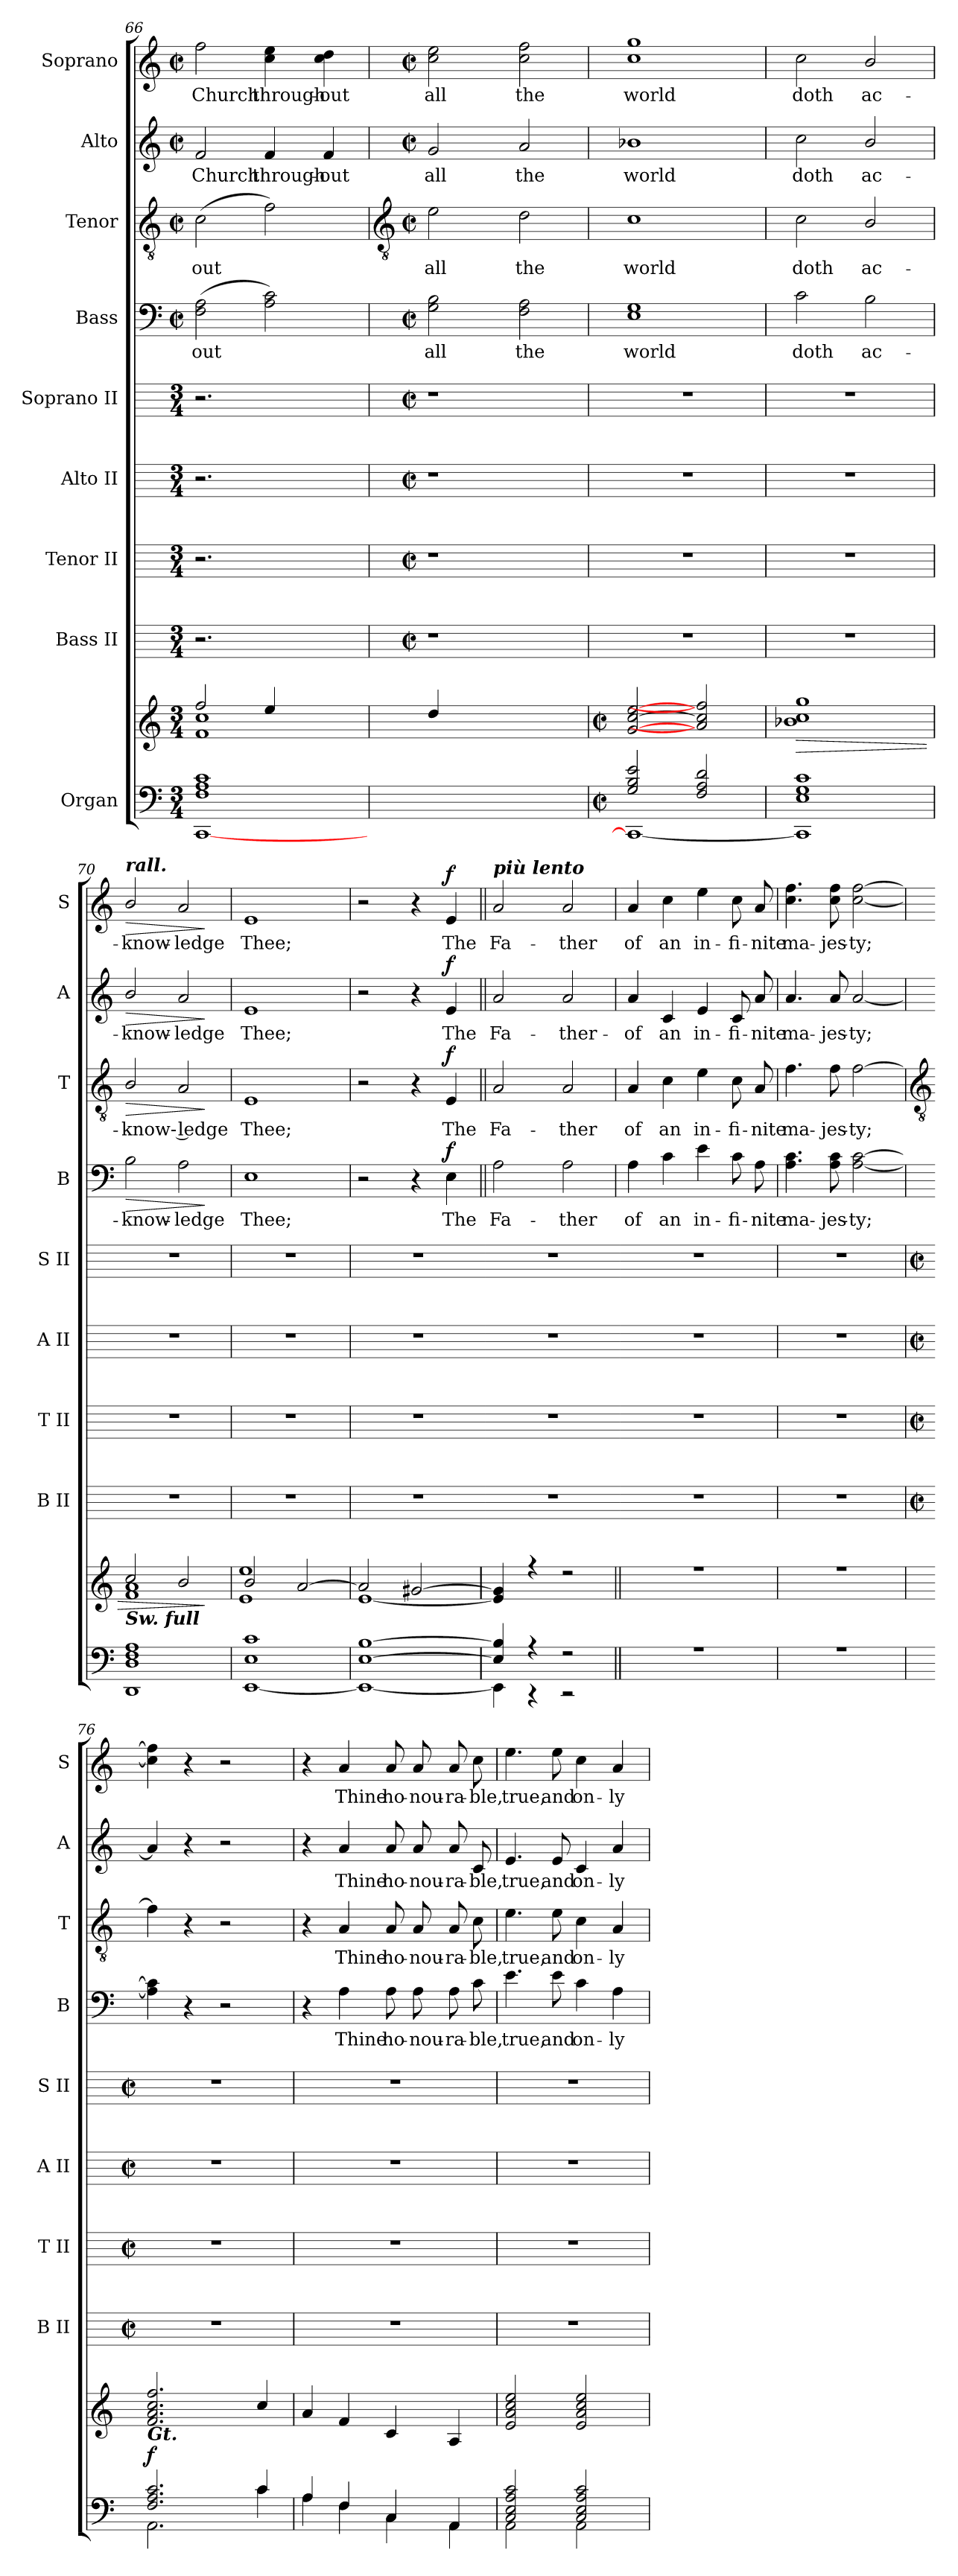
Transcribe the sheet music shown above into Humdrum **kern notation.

**kern	**kern	**dynam	**kern	**kern	**kern	**kern	**kern	**text	**dynam	**kern	**text	**dynam	**kern	**text	**dynam	**kern	**text	**dynam
*part9	*part9	*part9	*part8	*part7	*part6	*part5	*part4	*part4	*part4	*part3	*part3	*part3	*part2	*part2	*part2	*part1	*part1	*part1
*staff10	*staff9	*staff9/10	*staff8	*staff7	*staff6	*staff5	*staff4	*staff4	*staff4	*staff3	*staff3	*staff3	*staff2	*staff2	*staff2	*staff1	*staff1	*staff1
*I"Organ	*	*	*I"Bass II	*I"Tenor II	*I"Alto II	*I"Soprano II	*I"Bass	*	*	*I"Tenor	*	*	*I"Alto	*	*	*I"Soprano	*	*
*	*	*	*I'B II	*I'T II	*I'A II	*I'S II	*I'B	*	*	*I'T	*	*	*I'A	*	*	*I'S	*	*
*clefF4	*clefG2	*	*	*	*	*	*clefF4	*	*	*clefGv2	*	*	*clefG2	*	*	*clefG2	*	*
*k[]	*k[]	*	*	*	*	*	*k[]	*	*	*k[]	*	*	*k[]	*	*	*k[]	*	*
*C:	*C:	*	*	*	*	*	*C:	*	*	*C:	*	*	*C:	*	*	*C:	*	*
*M3/4	*M3/4	*	*M3/4	*M3/4	*M3/4	*M3/4	*M2/2	*	*	*M2/2	*	*	*M2/2	*	*	*M2/2	*	*
*	*	*	*	*	*	*	*met(c|)	*	*	*met(c|)	*	*	*met(c|)	*	*	*met(c|)	*	*
=66	=66	=66	=66	=66	=66	=66	=66	=66	=66	=66	=66	=66	=66	=66	=66	=66	=66	=66
*^	*^	*	*	*	*	*	*	*	*	*	*	*	*	*	*	*	*	*
!	!	!	!	!	!	!	!	!	!	!LO:LY:b	!	!	!LO:LY:b	!	!	!LO:LY:b	!	!	!LO:LY:b	!
1F/ 1A/ 1c/	[1CC\	2ff/	1f\ 1cc\	.	2.r	2.r	2.r	2.r	(>2F 2A	out	.	(>2c	out	.	2f	Church	.	2ff	Church	.
!	!	!	!	!	!	!	!	!	!	!	!	!	!	!	!	!LO:LY:b	!	!	!LO:LY:b	!
.	.	4ee/	.	.	.	.	.	.	2A 2c)	.	.	2f)	.	.	4f	through-	.	4cc 4ee	through-	.
!	!	!	!	!	!	!	!	!	!	!	!	!	!	!	!	!LO:LY:b	!	!	!LO:LY:b	!
.	.	4ryy	.	.	4ryy	4ryy	4ryy	4ryy	.	.	.	.	.	.	4f	-out	.	4cc 4dd	-out	.
*v	*v	*	*	*	*	*	*	*	*	*	*	*	*	*	*	*	*	*	*	*
*	*v	*v	*	*	*	*	*	*	*	*	*	*	*	*	*	*	*	*	*
!!LO:LB:g=z
=67	=67	=67	=67	=67	=67	=67	=67	=67	=67	=67	=67	=67	=67	=67	=67	=67	=67	=67
*	*	*	*	*	*	*	*	*	*	*clefGv2	*	*	*	*	*	*	*	*
*	*	*	*M2/2	*M2/2	*M2/2	*M2/2	*M2/2	*	*	*M2/2	*	*	*M2/2	*	*	*M2/2	*	*
*	*	*	*met(c|)	*met(c|)	*met(c|)	*met(c|)	*met(c|)	*	*	*met(c|)	*	*	*met(c|)	*	*	*met(c|)	*	*
!	!	!	!	!	!	!	!	!LO:LY:b	!	!	!LO:LY:b	!	!	!LO:LY:b	!	!	!LO:LY:b	!
1ryy	4dd/	.	1r	1r	1r	1r	2G 2B	all	.	2e	all	.	2g	all	.	2cc 2ee	all	.
.	2.ryy	.	.	.	.	.	.	.	.	.	.	.	.	.	.	.	.	.
!	!	!	!	!	!	!	!	!LO:LY:b	!	!	!LO:LY:b	!	!	!LO:LY:b	!	!	!LO:LY:b	!
.	.	.	.	.	.	.	2F 2A	the	.	2d	the	.	2a	the	.	2cc 2ff	the	.
!!LO:LB:g=z
=68	=68	=68	=68	=68	=68	=68	=68	=68	=68	=68	=68	=68	=68	=68	=68	=68	=68	=68
*M2/2	*M2/2	*	*	*	*	*	*	*	*	*	*	*	*	*	*	*	*	*
*met(c|)	*met(c|)	*	*	*	*	*	*	*	*	*	*	*	*	*	*	*	*	*
*^	*^	*	*	*	*	*	*	*	*	*	*	*	*	*	*	*	*	*
!	!	!	!	!	!	!	!	!	!	!LO:LY:b	!	!	!LO:LY:b	!	!	!LO:LY:b	!	!	!LO:LY:b	!
2G/ 2B/ 2e/	1CC\_	[2g/ [2cc/ [2ee/	1ryy	.	1r	1r	1r	1r	1E 1G	world	.	1c	world	.	1b-X	world	.	1cc 1gg	world	.
2F/ 2A/ 2d/	.	2a/] 2cc/] 2ff/]	.	.	.	.	.	.	.	.	.	.	.	.	.	.	.	.	.	.
=69	=69	=69	=69	=69	=69	=69	=69	=69	=69	=69	=69	=69	=69	=69	=69	=69	=69	=69	=69	=69
!	!	!	!	!LO:HP:b	!	!	!	!	!	!LO:LY:b	!	!	!LO:LY:b	!	!	!LO:LY:b	!	!	!LO:LY:b	!
1E/ 1G/ 1c/	1CC\]	1gg/	1b-X\ 1cc\	>	1r	1r	1r	1r	2c	doth	.	2c	doth	.	2cc	doth	.	2cc	doth	.
!	!	!	!	!	!	!	!	!	!	!LO:LY:b	!	!	!LO:LY:b	!	!	!LO:LY:b	!	!	!LO:LY:b	!
.	.	.	.	.	.	.	.	.	2B	ac-	.	2B/	ac-	.	2b/	ac-	.	2b/	ac-	.
=70	=70	=70	=70	=70	=70	=70	=70	=70	=70	=70	=70	=70	=70	=70	=70	=70	=70	=70	=70	=70
!	!	!	!	!	!	!	!	!	!	!	!	!	!	!	!	!	!	!LO:TX:a:Bi:t=rall.	!	!
!	!	!LO:TX:b:Bi:t=Sw. full	!	!	!	!	!	!	!	!	!	!	!	!	!	!	!	!	!	!
!	!	!	!	!	!	!	!	!	!	!LO:LY:b	!LO:HP:b	!	!LO:LY:b	!LO:HP:b	!	!LO:LY:b	!LO:HP:b	!	!LO:LY:b	!LO:HP:b
1D/ 1F/ 1A/	1DD\	2cc/	1f\ 1a\	.	1r	1r	1r	1r	2B	-know-	>	2B/	-know- ledge	>	2b/	-know-	>	2b/	-know-	>
!	!	!	!	!	!	!	!	!	!	!LO:LY:b	!	!	!	!	!	!LO:LY:b	!	!	!LO:LY:b	!
.	.	2b/	.	.	.	.	.	.	2A	-ledge	.	2A	.	.	2a	-ledge	.	2a	-ledge	.
*v	*v	*	*	*	*	*	*	*	*	*	*	*	*	*	*	*	*	*	*	*
*	*v	*v	*	*	*	*	*	*	*	*	*	*	*	*	*	*	*	*	*
.	.	]	.	.	.	.	.	.	]	.	.	]	.	.	]	.	.	]
=71	=71	=71	=71	=71	=71	=71	=71	=71	=71	=71	=71	=71	=71	=71	=71	=71	=71	=71
*^	*^	*	*	*	*	*	*	*	*	*	*	*	*	*	*	*	*	*
!	!	!	!	!	!	!	!	!	!	!LO:LY:b	!	!	!LO:LY:b	!	!	!LO:LY:b	!	!	!LO:LY:b	!
1E/ 1c/	[1EE\	2b/	1e\ 1ee\	.	1r	1r	1r	1r	1E	Thee;	.	1E	Thee;	.	1e	Thee;	.	1e	Thee;	.
.	.	[2a/	.	.	.	.	.	.	.	.	.	.	.	.	.	.	.	.	.	.
=72	=72	=72	=72	=72	=72	=72	=72	=72	=72	=72	=72	=72	=72	=72	=72	=72	=72	=72	=72	=72
[1E/ [1B/	1EE\_	2a/]	[1e\	.	1r	1r	1r	1r	2r	.	.	2r	.	.	2r	.	.	2r	.	.
.	.	[2g#X/	.	.	.	.	.	.	4r	.	.	4r	.	.	4r	.	.	4r	.	.
!	!	!	!	!	!	!	!	!	!	!LO:LY:b	!LO:DY:b	!	!LO:LY:b	!LO:DY:b	!	!LO:LY:b	!LO:DY:b	!	!LO:LY:b	!LO:DY:b
.	.	.	.	.	.	.	.	.	4E	The	f	4E	The	f	4e	The	f	4e	The	f
=73	=73	=73	=73	=73||	=73||	=73||	=73||	=73||	=73||	=73||	=73||	=73||	=73||	=73||	=73||	=73||	=73||	=73||	=73||	=73||
!	!	!	!	!	!	!	!	!	!	!	!	!	!	!	!	!	!	!LO:TX:a:Bi:t=più lento	!	!
!	!	!	!	!	!	!	!	!	!	!LO:LY:b	!	!	!LO:LY:b	!	!	!LO:LY:b	!	!	!LO:LY:b	!
4E/] 4B/]	4EE\]	4e/] 4g#/]	1ryy	.	1r	1r	1r	1r	2A	Fa-	.	2A	Fa-	.	2a	Fa-	.	2a	Fa-	.
4r	4r	4r	.	.	.	.	.	.	.	.	.	.	.	.	.	.	.	.	.	.
!	!	!	!	!	!	!	!	!	!	!LO:LY:b	!	!	!LO:LY:b	!	!	!LO:LY:b	!	!	!LO:LY:b	!
2r	2r	2r	.	.	.	.	.	.	2A	-ther	.	2A	-ther	.	2a	-ther-	.	2a	-ther	.
=74||	=74||	=74||	=74||	=74	=74	=74	=74	=74	=74	=74	=74	=74	=74	=74	=74	=74	=74	=74	=74	=74
!	!	!	!	!	!	!	!	!	!	!LO:LY:b	!	!	!LO:LY:b	!	!	!LO:LY:b	!	!	!LO:LY:b	!
1r	1ryy	1r	1ryy	.	1r	1r	1r	1r	4A	of	.	4A	of	.	4a	-of	.	4a	of	.
!	!	!	!	!	!	!	!	!	!	!LO:LY:b	!	!	!LO:LY:b	!	!	!LO:LY:b	!	!	!LO:LY:b	!
.	.	.	.	.	.	.	.	.	4c	an	.	4c	an	.	4c	an	.	4cc	an	.
!	!	!	!	!	!	!	!	!	!	!LO:LY:b	!	!	!LO:LY:b	!	!	!LO:LY:b	!	!	!LO:LY:b	!
.	.	.	.	.	.	.	.	.	4e	in-	.	4e	in-	.	4e	in-	.	4ee	in-	.
!	!	!	!	!	!	!	!	!	!	!LO:LY:b	!	!	!LO:LY:b	!	!	!LO:LY:b	!	!	!LO:LY:b	!
.	.	.	.	.	.	.	.	.	8c	-fi-	.	8c	-fi-	.	8c	-fi-	.	8cc	-fi-	.
!	!	!	!	!	!	!	!	!	!	!LO:LY:b	!	!	!LO:LY:b	!	!	!LO:LY:b	!	!	!LO:LY:b	!
.	.	.	.	.	.	.	.	.	8A	-nite	.	8A	-nite	.	8a	-nite	.	8a	-nite	.
=75	=75	=75	=75	=75	=75	=75	=75	=75	=75	=75	=75	=75	=75	=75	=75	=75	=75	=75	=75	=75
!	!	!	!	!	!	!	!	!	!	!LO:LY:b	!	!	!LO:LY:b	!	!	!LO:LY:b	!	!	!LO:LY:b	!
1r	1ryy	1r	1ryy	.	1r	1r	1r	1r	4.A 4.c	ma-	.	4.f	ma-	.	4.a	ma-	.	4.cc 4.ff	ma-	.
!	!	!	!	!	!	!	!	!	!	!LO:LY:b	!	!	!LO:LY:b	!	!	!LO:LY:b	!	!	!LO:LY:b	!
.	.	.	.	.	.	.	.	.	8A 8c	-jes-	.	8f	-jes-	.	8a	-jes-	.	8cc 8ff	-jes-	.
!	!	!	!	!	!	!	!	!	!	!LO:LY:b	!	!	!LO:LY:b	!	!	!LO:LY:b	!	!	!LO:LY:b	!
.	.	.	.	.	.	.	.	.	[2A [2c	-ty;	.	[2f	-ty;	.	[2a	-ty;	.	[2cc [2ff	-ty;	.
!!LO:LB:g=z
=76	=76	=76	=76	=76	=76	=76	=76	=76	=76	=76	=76	=76	=76	=76	=76	=76	=76	=76	=76	=76
*	*	*	*	*	*	*	*	*	*	*	*	*clefGv2	*	*	*	*	*	*	*	*
*	*	*	*	*	*M2/2	*M2/2	*M2/2	*M2/2	*	*	*	*	*	*	*	*	*	*	*	*
*	*	*	*	*	*met(c|)	*met(c|)	*met(c|)	*met(c|)	*	*	*	*	*	*	*	*	*	*	*	*
!	!	!LO:TX:b:Bi:t=Gt.	!	!	!	!	!	!	!	!	!	!	!	!	!	!	!	!	!	!
!	!	!	!	!LO:DY:a=2	!	!	!	!	!	!	!	!	!	!	!	!	!	!	!	!
2.F/ 2.A/ 2.c/	2.AA\	2.f/ 2.a/ 2.cc/ 2.ff/	1ryy	f	1r	1r	1r	1r	4A] 4c]	.	.	4f]	.	.	4a]	.	.	4cc] 4ff]	.	.
.	.	.	.	.	.	.	.	.	4r	.	.	4r	.	.	4r	.	.	4r	.	.
.	.	.	.	.	.	.	.	.	2r	.	.	2r	.	.	2r	.	.	2r	.	.
4c/	4c\	4cc/	.	.	.	.	.	.	.	.	.	.	.	.	.	.	.	.	.	.
*	*	*v	*v	*	*	*	*	*	*	*	*	*	*	*	*	*	*	*	*	*
!!LO:LB:g=z
=77	=77	=77	=77	=77	=77	=77	=77	=77	=77	=77	=77	=77	=77	=77	=77	=77	=77	=77	=77
4A/	4A\	4a	.	1r	1r	1r	1r	4r	.	.	4r	.	.	4r	.	.	4r	.	.
!	!	!	!	!	!	!	!	!	!LO:LY:b	!	!	!LO:LY:b	!	!	!LO:LY:b	!	!	!LO:LY:b	!
4F/	4F\	4f	.	.	.	.	.	4A	Thine	.	4A	Thine	.	4a	Thine	.	4a	Thine	.
!	!	!	!	!	!	!	!	!	!LO:LY:b	!	!	!LO:LY:b	!	!	!LO:LY:b	!	!	!LO:LY:b	!
4C/	4C\	4c	.	.	.	.	.	8A	ho-	.	8A	ho-	.	8a	ho-	.	8a	ho-	.
!	!	!	!	!	!	!	!	!	!LO:LY:b	!	!	!LO:LY:b	!	!	!LO:LY:b	!	!	!LO:LY:b	!
.	.	.	.	.	.	.	.	8A	-nou-	.	8A	-nou-	.	8a	-nou-	.	8a	-nou-	.
!	!	!	!	!	!	!	!	!	!LO:LY:b	!	!	!LO:LY:b	!	!	!LO:LY:b	!	!	!LO:LY:b	!
4AA/	4AA\	4A	.	.	.	.	.	8A	-ra-	.	8A	-ra-	.	8a	-ra-	.	8a	-ra-	.
!	!	!	!	!	!	!	!	!	!LO:LY:b	!	!	!LO:LY:b	!	!	!LO:LY:b	!	!	!LO:LY:b	!
.	.	.	.	.	.	.	.	8c	-ble,	.	8c	-ble,	.	8c	-ble,	.	8cc	-ble,	.
=78	=78	=78	=78	=78	=78	=78	=78	=78	=78	=78	=78	=78	=78	=78	=78	=78	=78	=78	=78
!	!	!	!	!	!	!	!	!	!LO:LY:b	!	!	!LO:LY:b	!	!	!LO:LY:b	!	!	!LO:LY:b	!
2C/ 2E/ 2A/ 2c/	2AA\	2e 2a 2cc 2ee	.	1r	1r	1r	1r	4.e	true,	.	4.e	true,	.	4.e	true,	.	4.ee	true,	.
!	!	!	!	!	!	!	!	!	!LO:LY:b	!	!	!LO:LY:b	!	!	!LO:LY:b	!	!	!LO:LY:b	!
.	.	.	.	.	.	.	.	8e	and	.	8e	and	.	8e	and	.	8ee	and	.
!	!	!	!	!	!	!	!	!	!LO:LY:b	!	!	!LO:LY:b	!	!	!LO:LY:b	!	!	!LO:LY:b	!
2C/ 2E/ 2A/ 2c/	2AA\	2e 2a 2cc 2ee	.	.	.	.	.	4c	on-	.	4c	on-	.	4c	on-	.	4cc	on-	.
!	!	!	!	!	!	!	!	!	!LO:LY:b	!	!	!LO:LY:b	!	!	!LO:LY:b	!	!	!LO:LY:b	!
.	.	.	.	.	.	.	.	4A	-ly	.	4A	-ly	.	4a	-ly	.	4a	-ly	.
*v	*v	*	*	*	*	*	*	*	*	*	*	*	*	*	*	*	*	*	*
=	=	=	=	=	=	=	=	=	=	=	=	=	=	=	=	=	=	=
*-	*-	*-	*-	*-	*-	*-	*-	*-	*-	*-	*-	*-	*-	*-	*-	*-	*-	*-
